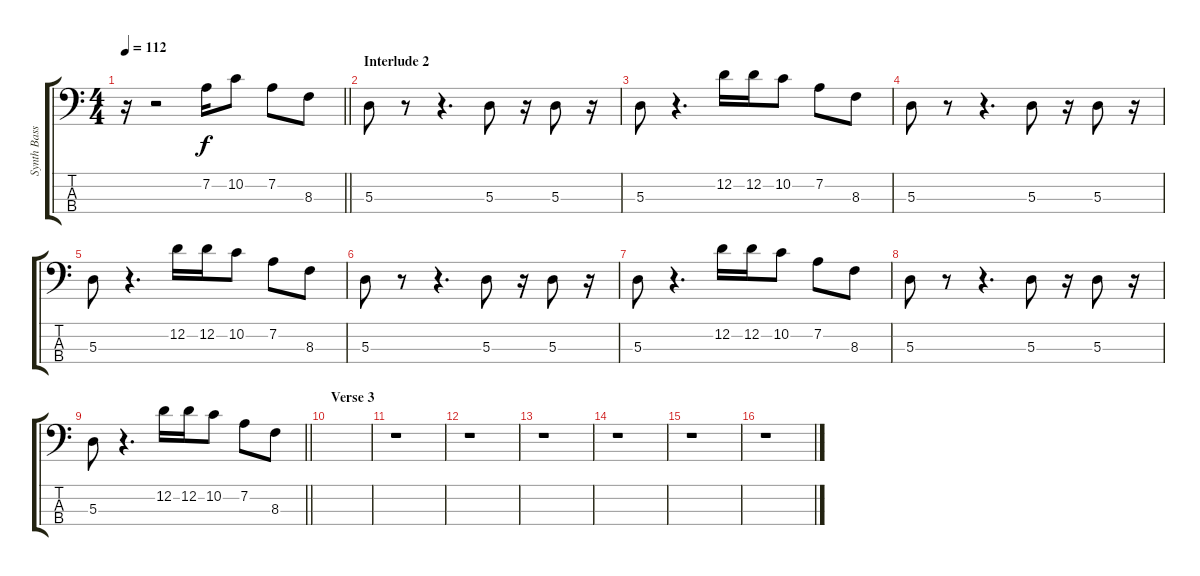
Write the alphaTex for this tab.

\track ("Synth Bass" "Synth Bass") {instrument synthbass1}
\staff {score tabs}
\tuning (G2 D2 A1 E1) {hide}
\ts (4 4)
\tempo 112
\clef f4
\barLineRight lightlight
\ks c
r.16{dy f} r.2 7.2.16 10.2.8 7.2.8 8.3.8 |
\section ("" "Interlude 2")
5.3.8 r.8 r.4{d} 5.3.8 r.16 5.3.8 r.16 |
5.3.8 r.4{d} 12.2.16 12.2.16 10.2.8 7.2.8 8.3.8 |
5.3.8 r.8 r.4{d} 5.3.8 r.16 5.3.8 r.16 |
5.3.8 r.4{d} 12.2.16 12.2.16 10.2.8 7.2.8 8.3.8 |
5.3.8 r.8 r.4{d} 5.3.8 r.16 5.3.8 r.16 |
5.3.8 r.4{d} 12.2.16 12.2.16 10.2.8 7.2.8 8.3.8 |
5.3.8 r.8 r.4{d} 5.3.8 r.16 5.3.8 r.16 |
\barLineRight lightlight
5.3.8 r.4{d} 12.2.16 12.2.16 10.2.8 7.2.8 8.3.8 |
\section ("" "Verse 3")
|
r.1 |
r.1 |
r.1 |
r.1 |
r.1 |
r.1
